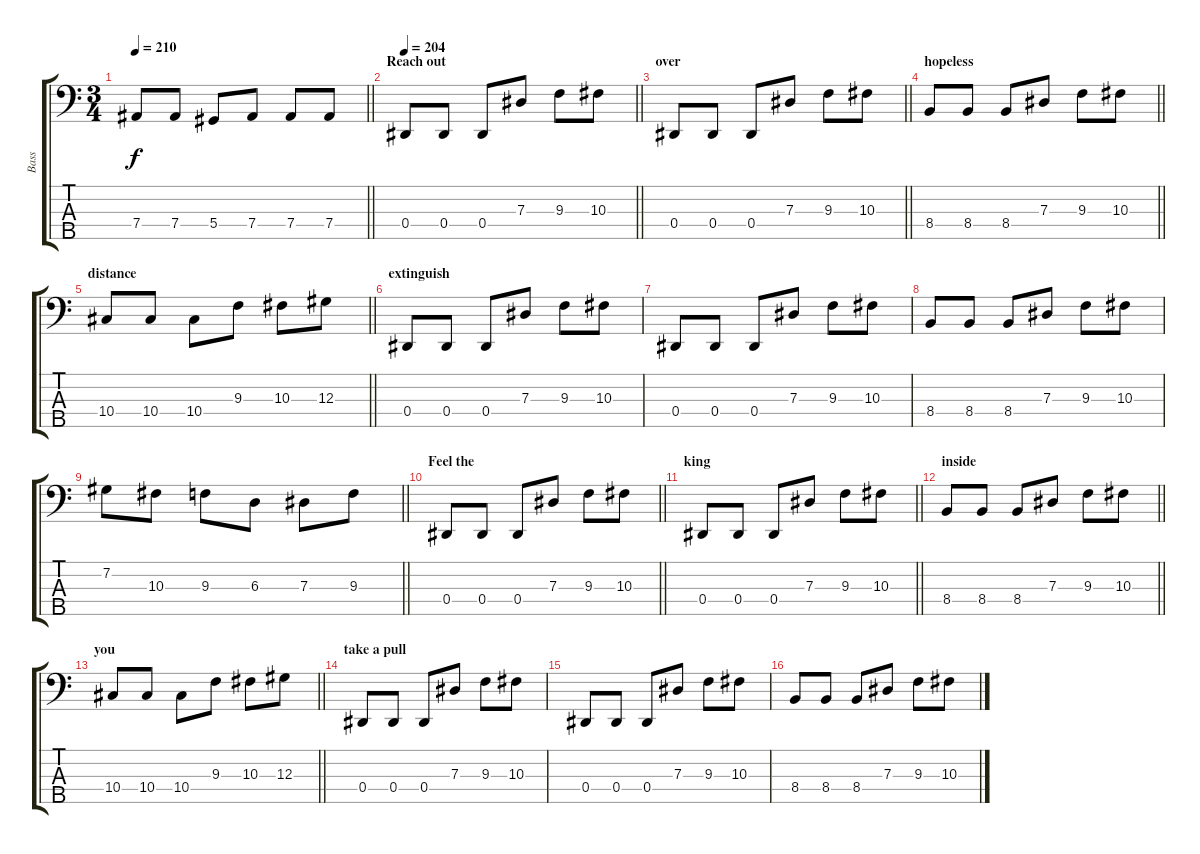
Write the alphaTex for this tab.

\track ("Bass" "Bass") {instrument electricbasspick}
\staff {score tabs}
\tuning (Gb2 Db2 Ab1 Eb1 Bb0) {hide}
\ts (3 4)
\tempo 210
\clef f4
\barLineRight lightlight
\ks c
7.4.8{dy f} 7.4.8 5.4.8 7.4.8 7.4.8 7.4.8 |
\section ("" "Reach out ")
\tempo 204
\barLineRight lightlight
0.4.8 0.4.8 0.4.8 7.3.8 9.3.8 10.3.8 |
\section ("" "over")
\barLineRight lightlight
0.4.8 0.4.8 0.4.8 7.3.8 9.3.8 10.3.8 |
\section ("" "hopeless ")
\barLineRight lightlight
8.4.8 8.4.8 8.4.8 7.3.8 9.3.8 10.3.8 |
\section ("" "distance ")
\barLineRight lightlight
10.4.8 10.4.8 10.4.8 9.3.8 10.3.8 12.3.8 |
\section ("" "extinguish")
0.4.8 0.4.8 0.4.8 7.3.8 9.3.8 10.3.8 |
0.4.8 0.4.8 0.4.8 7.3.8 9.3.8 10.3.8 |
8.4.8 8.4.8 8.4.8 7.3.8 9.3.8 10.3.8 |
\barLineRight lightlight
7.2.8 10.3.8 9.3.8 6.3.8 7.3.8 9.3.8 |
\section ("" "Feel the ")
\barLineRight lightlight
0.4.8 0.4.8 0.4.8 7.3.8 9.3.8 10.3.8 |
\section ("" "king")
\barLineRight lightlight
0.4.8 0.4.8 0.4.8 7.3.8 9.3.8 10.3.8 |
\section ("" "inside ")
\barLineRight lightlight
8.4.8 8.4.8 8.4.8 7.3.8 9.3.8 10.3.8 |
\section ("" "you")
\barLineRight lightlight
10.4.8 10.4.8 10.4.8 9.3.8 10.3.8 12.3.8 |
\section ("" "take a pull")
0.4.8 0.4.8 0.4.8 7.3.8 9.3.8 10.3.8 |
0.4.8 0.4.8 0.4.8 7.3.8 9.3.8 10.3.8 |
8.4.8 8.4.8 8.4.8 7.3.8 9.3.8 10.3.8
